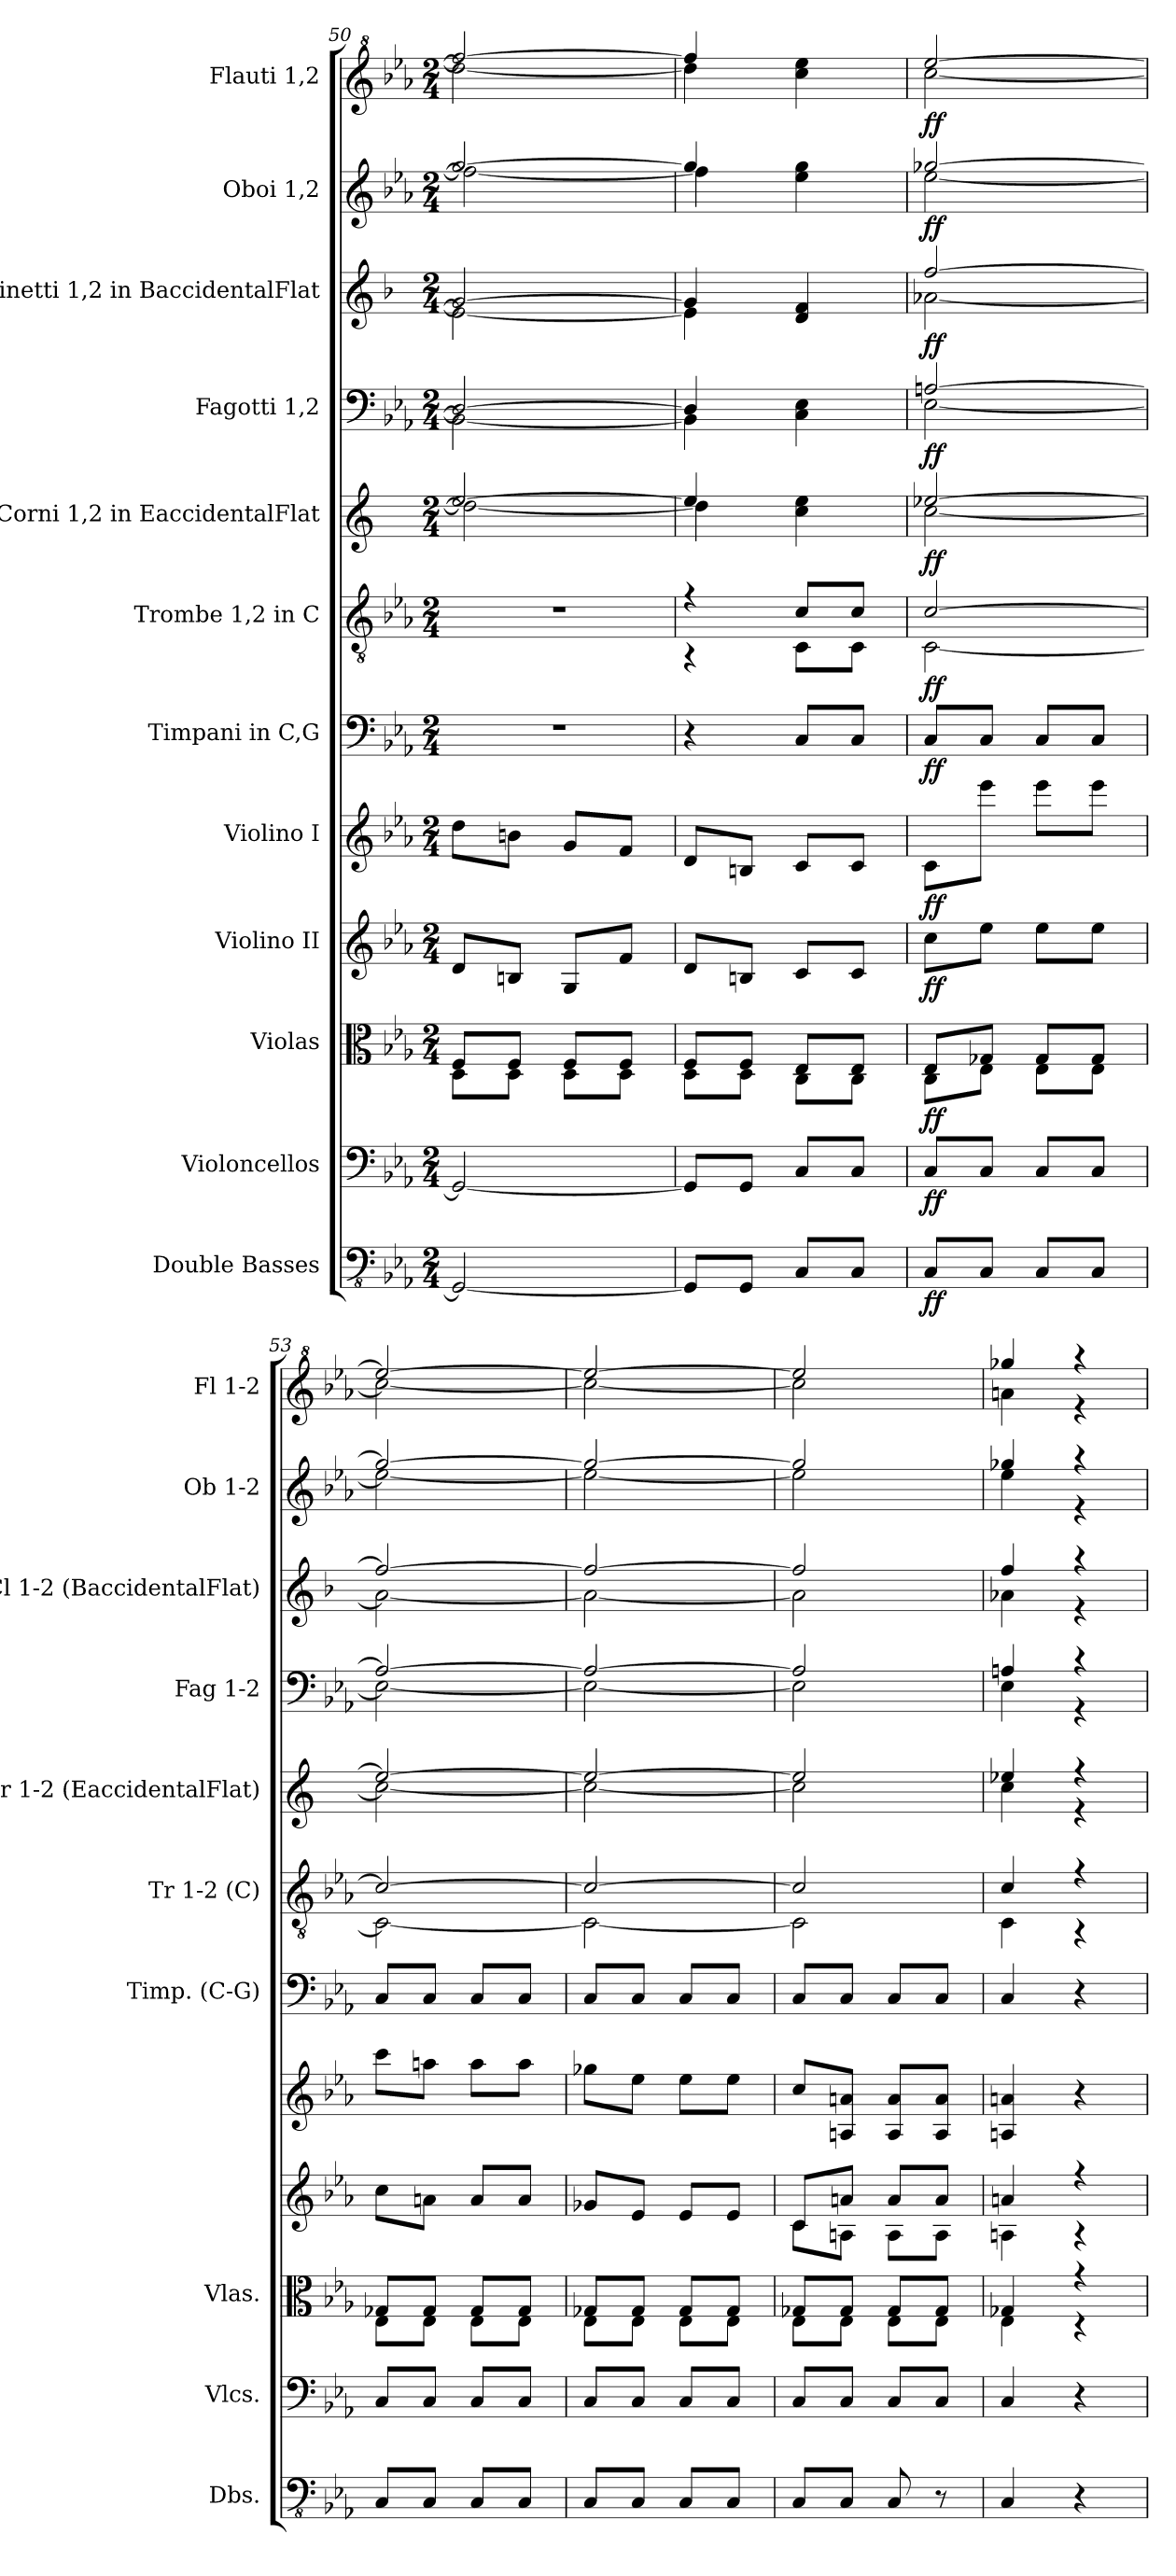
**kern	**dynam	**kern	**dynam	**kern	**dynam	**kern	**dynam	**kern	**dynam	**kern	**dynam	**kern	**dynam	**kern	**dynam	**kern	**dynam	**kern	**dynam	**kern	**dynam	**kern	**dynam
*part12	*part12	*part11	*part11	*part10	*part10	*part9	*part9	*part8	*part8	*part7	*part7	*part6	*part6	*part5	*part5	*part4	*part4	*part3	*part3	*part2	*part2	*part1	*part1
*staff12	*staff12	*staff11	*staff11	*staff10	*staff10	*staff9	*staff9	*staff8	*staff8	*staff7	*staff7	*staff6	*staff6	*staff5	*staff5	*staff4	*staff4	*staff3	*staff3	*staff2	*staff2	*staff1	*staff1
*I"Double Basses	*	*I"Violoncellos	*	*I"Violas	*	*I"Violino II	*	*I"Violino I	*	*I"Timpani in C,G	*	*I"Trombe 1,2 in C	*	*I"Corni 1,2 in EaccidentalFlat	*	*I"Fagotti 1,2	*	*I"Clarinetti 1,2 in BaccidentalFlat	*	*I"Oboi 1,2	*	*I"Flauti 1,2	*
*I'Dbs.	*	*I'Vlcs.	*	*I'Vlas.	*	*	*	*	*	*I'Timp. (C-G)	*	*I'Tr 1-2 (C)	*	*I'Cor 1-2 (EaccidentalFlat)	*	*I'Fag 1-2	*	*I'Cl 1-2 (BaccidentalFlat)	*	*I'Ob 1-2	*	*I'Fl 1-2	*
*clefFv4	*	*clefF4	*	*clefC3	*	*clefG2	*	*clefG2	*	*clefF4	*	*clefGv2	*	*clefG2	*	*clefF4	*	*clefG2	*	*clefG2	*	*clefG^2	*
*	*	*	*	*	*	*	*	*	*	*	*	*	*	*ITrd-2c-3	*	*	*	*ITrd1c2	*	*	*	*	*
*k[b-e-a-]	*	*k[b-e-a-]	*	*k[b-e-a-]	*	*k[b-e-a-]	*	*k[b-e-a-]	*	*k[b-e-a-]	*	*k[b-e-a-]	*	*k[b-e-a-]	*	*k[b-e-a-]	*	*k[b-e-a-]	*	*k[b-e-a-]	*	*k[b-e-a-]	*
*M2/4	*	*M2/4	*	*M2/4	*	*M2/4	*	*M2/4	*	*M2/4	*	*M2/4	*	*M2/4	*	*M2/4	*	*M2/4	*	*M2/4	*	*M2/4	*
=50	=50	=50	=50	=50	=50	=50	=50	=50	=50	=50	=50	=50	=50	=50	=50	=50	=50	=50	=50	=50	=50	=50	=50
*	*	*	*	*^	*	*	*	*	*	*	*	*	*	*^	*	*^	*	*^	*	*^	*	*^	*
2GGG/_	.	2GG/_	.	8F/L	8D\L	.	8d/L	.	8dd\L	.	2r	.	2r	.	2gg/_	2ff\_	.	2D/_	2BB\_	.	2f/_	2d\_	.	2gg/_	2ff\_	.	2fff/_	2ddd\_	.
.	.	.	.	8F/J	8D\J	.	8Bn/J	.	8bn\J	.	.	.	.	.	.	.	.	.	.	.	.	.	.	.	.	.	.	.	.
.	.	.	.	8F/L	8D\L	.	8G/L	.	8g/L	.	.	.	.	.	.	.	.	.	.	.	.	.	.	.	.	.	.	.	.
.	.	.	.	8F/J	8D\J	.	8f/J	.	8f/J	.	.	.	.	.	.	.	.	.	.	.	.	.	.	.	.	.	.	.	.
=51	=51	=51	=51	=51	=51	=51	=51	=51	=51	=51	=51	=51	=51	=51	=51	=51	=51	=51	=51	=51	=51	=51	=51	=51	=51	=51	=51	=51	=51
*	*	*	*	*	*	*	*	*	*	*	*	*	*^	*	*	*	*	*	*	*	*	*	*	*	*	*	*	*	*
8GGG/L]	.	8GG/L]	.	8F/L	8D\L	.	8d/L	.	8d/L	.	4r	.	4r	4r	.	4gg/]	4ff\]	.	4D/]	4BB\]	.	4f/]	4d\]	.	4gg/]	4ff\]	.	4fff/]	4ddd\]	.
8GGG/J	.	8GG/J	.	8F/J	8D\J	.	8Bn/J	.	8Bn/J	.	.	.	.	.	.	.	.	.	.	.	.	.	.	.	.	.	.	.	.	.
8CC/L	.	8C/L	.	8E-/L	8C\L	.	8c/L	.	8c/L	.	8C/L	.	8c/L	8C\L	.	4ee-\ 4gg\	4ryy	.	4C\ 4E-\	4ryy	.	4c/ 4e-/	4ryy	.	4ee-\ 4gg\	4ryy	.	4ccc\ 4eee-\	4ryy	.
8CC/J	.	8C/J	.	8E-/J	8C\J	.	8c/J	.	8c/J	.	8C/J	.	8c/J	8C\J	.	.	.	.	.	.	.	.	.	.	.	.	.	.	.	.
=52	=52	=52	=52	=52	=52	=52	=52	=52	=52	=52	=52	=52	=52	=52	=52	=52	=52	=52	=52	=52	=52	=52	=52	=52	=52	=52	=52	=52	=52	=52
!	!LO:DY:b	!	!LO:DY:b	!	!	!LO:DY:b	!	!LO:DY:b	!	!LO:DY:b	!	!LO:DY:b	!	!	!LO:DY:b	!	!	!LO:DY:b	!	!	!LO:DY:b	!	!	!LO:DY:b	!	!	!LO:DY:b	!	!	!LO:DY:b
8CC/L	ff	8C/L	ff	8E-/L	8C\L	ff	8cc\L	ff	8c\L	ff	8C/L	ff	[2c/	[2C\	ff	[2gg-X/	[2ee-\	ff	[2An/	[2E-\	ff	[2ee-/	[2g-X\	ff	[2gg-X/	[2ee-\	ff	[2eee-/	[2ccc\	ff
8CC/J	.	8C/J	.	8G-X/J	8E-\J	.	8ee-\J	.	8eee-\J	.	8C/J	.	.	.	.	.	.	.	.	.	.	.	.	.	.	.	.	.	.	.
8CC/L	.	8C/L	.	8G-/L	8E-\L	.	8ee-\L	.	8eee-\L	.	8C/L	.	.	.	.	.	.	.	.	.	.	.	.	.	.	.	.	.	.	.
8CC/J	.	8C/J	.	8G-/J	8E-\J	.	8ee-\J	.	8eee-\J	.	8C/J	.	.	.	.	.	.	.	.	.	.	.	.	.	.	.	.	.	.	.
=53	=53	=53	=53	=53	=53	=53	=53	=53	=53	=53	=53	=53	=53	=53	=53	=53	=53	=53	=53	=53	=53	=53	=53	=53	=53	=53	=53	=53	=53	=53
8CC/L	.	8C/L	.	8G-X/L	8E-\L	.	8cc\L	.	8ccc\L	.	8C/L	.	2c/_	2C\_	.	2gg-/_	2ee-\_	.	2A/_	2E-\_	.	2ee-/_	2g-\_	.	2gg-/_	2ee-\_	.	2eee-/_	2ccc\_	.
8CC/J	.	8C/J	.	8G-/J	8E-\J	.	8an\J	.	8aan\J	.	8C/J	.	.	.	.	.	.	.	.	.	.	.	.	.	.	.	.	.	.	.
8CC/L	.	8C/L	.	8G-/L	8E-\L	.	8a/L	.	8aa\L	.	8C/L	.	.	.	.	.	.	.	.	.	.	.	.	.	.	.	.	.	.	.
8CC/J	.	8C/J	.	8G-/J	8E-\J	.	8a/J	.	8aa\J	.	8C/J	.	.	.	.	.	.	.	.	.	.	.	.	.	.	.	.	.	.	.
=54	=54	=54	=54	=54	=54	=54	=54	=54	=54	=54	=54	=54	=54	=54	=54	=54	=54	=54	=54	=54	=54	=54	=54	=54	=54	=54	=54	=54	=54	=54
8CC/L	.	8C/L	.	8G-X/L	8E-\L	.	8g-X/L	.	8gg-X\L	.	8C/L	.	2c/_	2C\_	.	2gg-/_	2ee-\_	.	2A/_	2E-\_	.	2ee-/_	2g-\_	.	2gg-/_	2ee-\_	.	2eee-/_	2ccc\_	.
8CC/J	.	8C/J	.	8G-/J	8E-\J	.	8e-/J	.	8ee-\J	.	8C/J	.	.	.	.	.	.	.	.	.	.	.	.	.	.	.	.	.	.	.
8CC/L	.	8C/L	.	8G-/L	8E-\L	.	8e-/L	.	8ee-\L	.	8C/L	.	.	.	.	.	.	.	.	.	.	.	.	.	.	.	.	.	.	.
8CC/J	.	8C/J	.	8G-/J	8E-\J	.	8e-/J	.	8ee-\J	.	8C/J	.	.	.	.	.	.	.	.	.	.	.	.	.	.	.	.	.	.	.
!!LO:PB:g=z	!!
=55	=55	=55	=55	=55	=55	=55	=55	=55	=55	=55	=55	=55	=55	=55	=55	=55	=55	=55	=55	=55	=55	=55	=55	=55	=55	=55	=55	=55	=55	=55
*	*	*	*	*	*	*	*^	*	*	*	*	*	*	*	*	*	*	*	*	*	*	*	*	*	*	*	*	*	*	*
8CC/L	.	8C/L	.	8G-X/L	8E-\L	.	8c/L	8c\L	.	8cc/L	.	8C/L	.	2c/]	2C\]	.	2gg-/]	2ee-\]	.	2A/]	2E-\]	.	2ee-/]	2g-\]	.	2gg-/]	2ee-\]	.	2eee-/]	2ccc\]	.
8CC/J	.	8C/J	.	8G-/J	8E-\J	.	8an/J	8An\J	.	8An/ 8an/J	.	8C/J	.	.	.	.	.	.	.	.	.	.	.	.	.	.	.	.	.	.	.
8CC/	.	8C/L	.	8G-/L	8E-\L	.	8a/L	8A\L	.	8A/ 8a/L	.	8C/L	.	.	.	.	.	.	.	.	.	.	.	.	.	.	.	.	.	.	.
8r	.	8C/J	.	8G-/J	8E-\J	.	8a/J	8A\J	.	8A/ 8a/J	.	8C/J	.	.	.	.	.	.	.	.	.	.	.	.	.	.	.	.	.	.	.
=56	=56	=56	=56	=56	=56	=56	=56	=56	=56	=56	=56	=56	=56	=56	=56	=56	=56	=56	=56	=56	=56	=56	=56	=56	=56	=56	=56	=56	=56	=56	=56
4CC/	.	4C/	.	4G-X/	4E-\	.	4an/	4An\	.	4An/ 4an/	.	4C/	.	4c/	4C\	.	4gg-X/	4ee-\	.	4An/	4E-\	.	4ee-/	4g-X\	.	4gg-X/	4ee-\	.	4ggg-X/	4aan\	.
4r	.	4r	.	4r	4r	.	4r	4r	.	4r	.	4r	.	4r	4r	.	4r	4r	.	4r	4r	.	4r	4r	.	4r	4r	.	4r	4r	.
*	*	*	*	*v	*v	*	*	*	*	*	*	*	*	*v	*v	*	*v	*v	*	*v	*v	*	*v	*v	*	*v	*v	*	*v	*v	*
*	*	*	*	*	*	*v	*v	*	*	*	*	*	*	*	*	*	*	*	*	*	*	*	*	*
=	=	=	=	=	=	=	=	=	=	=	=	=	=	=	=	=	=	=	=	=	=	=	=
*-	*-	*-	*-	*-	*-	*-	*-	*-	*-	*-	*-	*-	*-	*-	*-	*-	*-	*-	*-	*-	*-	*-	*-
